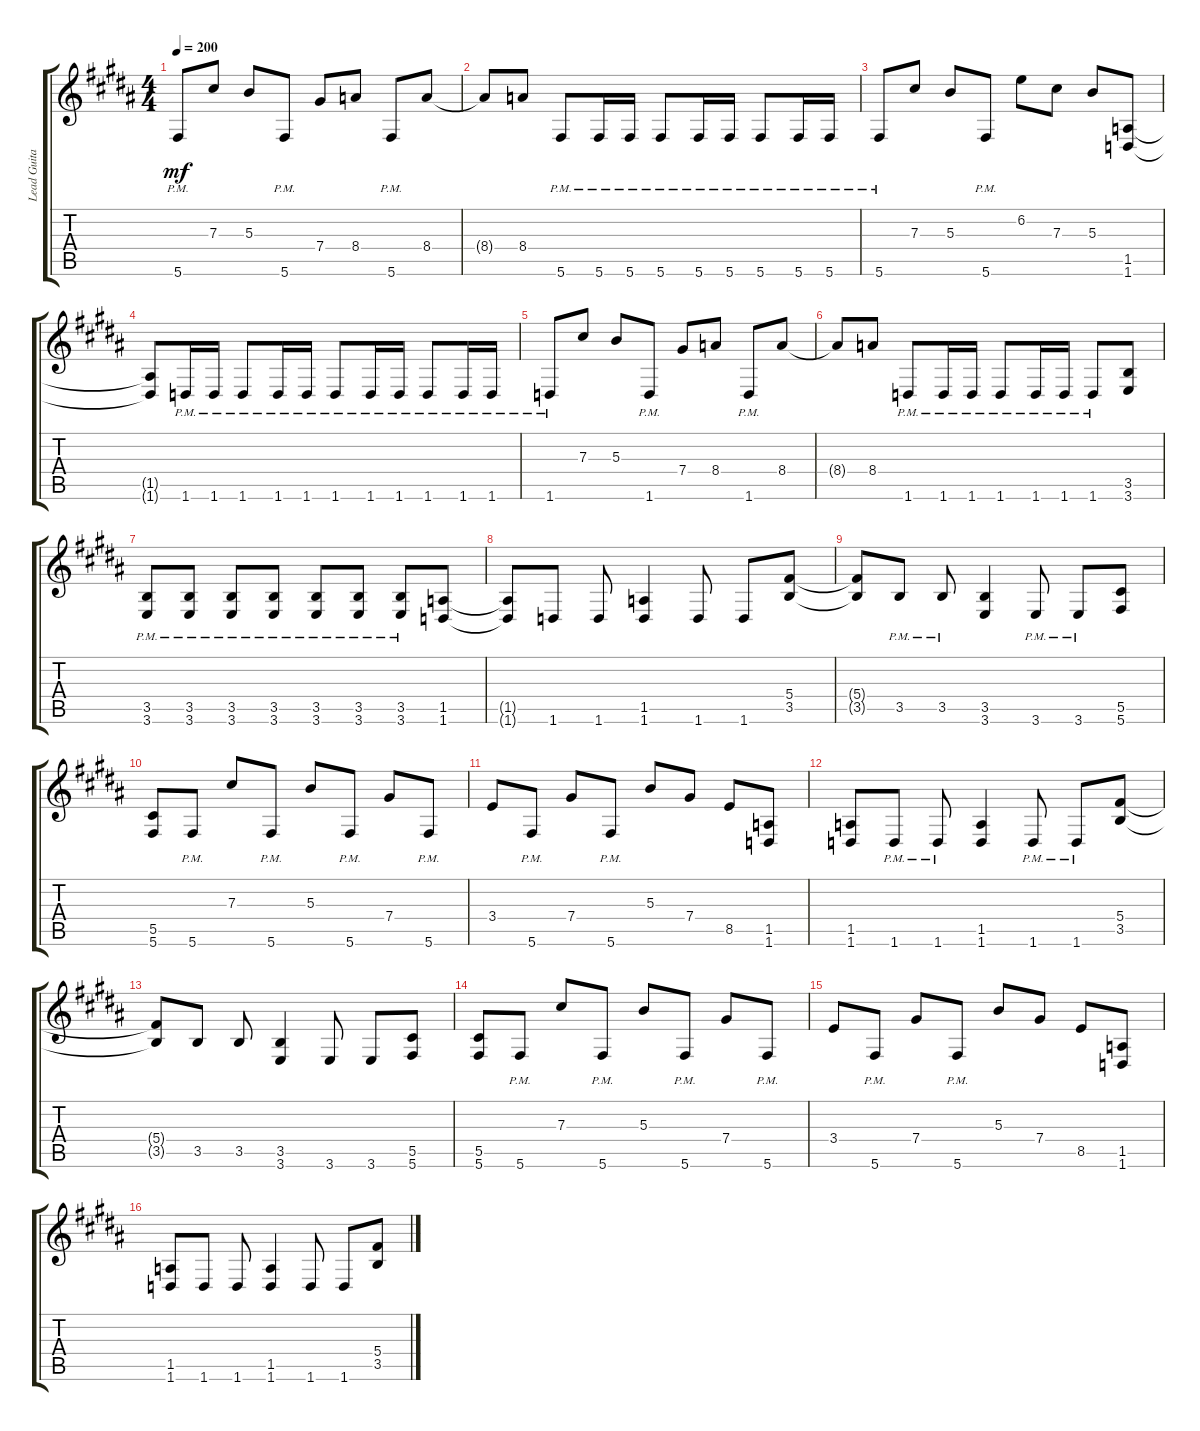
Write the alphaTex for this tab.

\track ("Lead Guitar" "Lead Guita") {instrument electricguitarclean}
\staff {score tabs}
\tuning (Eb4 Bb3 Gb3 Db3 Ab2 Db2) {hide}
\ts (4 4)
\tempo 200
\clef g2
\ks b
5.6{pm}.8{dy mf} 7.3.8 5.3.8 5.6{pm}.8 7.4.8 8.4.8 5.6{pm}.8 8.4.8 |
8.4{t}.8 8.4.8 5.6{pm}.8 5.6{pm}.16 5.6{pm}.16 5.6{pm}.8 5.6{pm}.16 5.6{pm}.16 5.6{pm}.8 5.6{pm}.16 5.6{pm}.16 |
5.6{pm}.8 7.3.8 5.3.8 5.6{pm}.8 6.2.8 7.3.8 5.3.8 (1.5 1.6).8 |
(1.5{t} 1.6{t}).8 1.6{pm}.16 1.6{pm}.16 1.6{pm}.8 1.6{pm}.16 1.6{pm}.16 1.6{pm}.8 1.6{pm}.16 1.6{pm}.16 1.6{pm}.8 1.6{pm}.16 1.6{pm}.16 |
1.6{pm}.8 7.3.8 5.3.8 1.6{pm}.8 7.4.8 8.4.8 1.6{pm}.8 8.4.8 |
8.4{t}.8 8.4.8 1.6{pm}.8 1.6{pm}.16 1.6{pm}.16 1.6{pm}.8 1.6{pm}.16 1.6{pm}.16 1.6{pm}.8 (3.5 3.6).8 |
(3.5{pm} 3.6{pm}).8 (3.5{pm} 3.6{pm}).8 (3.5{pm} 3.6{pm}).8 (3.5{pm} 3.6{pm}).8 (3.5{pm} 3.6{pm}).8 (3.5{pm} 3.6{pm}).8 (3.5{pm} 3.6{pm}).8 (1.5 1.6).8 |
(1.5{t} 1.6{t}).8 1.6.8 1.6.8 (1.5 1.6).4 1.6.8 1.6.8 (5.4 3.5).8 |
(5.4{t} 3.5{t}).8 3.5{pm}.8 3.5{pm}.8 (3.5 3.6).4 3.6{pm}.8 3.6{pm}.8 (5.5 5.6).8 |
(5.5 5.6).8 5.6{pm}.8 7.3.8 5.6{pm}.8 5.3.8 5.6{pm}.8 7.4.8 5.6{pm}.8 |
3.4.8 5.6{pm}.8 7.4.8 5.6{pm}.8 5.3.8 7.4.8 8.5.8 (1.5 1.6).8 |
(1.5 1.6).8 1.6{pm}.8 1.6{pm}.8 (1.5 1.6).4 1.6{pm}.8 1.6{pm}.8 (5.4 3.5).8 |
(5.4{t} 3.5{t}).8 3.5.8 3.5.8 (3.5 3.6).4 3.6.8 3.6.8 (5.5 5.6).8 |
(5.5 5.6).8 5.6{pm}.8 7.3.8 5.6{pm}.8 5.3.8 5.6{pm}.8 7.4.8 5.6{pm}.8 |
3.4.8 5.6{pm}.8 7.4.8 5.6{pm}.8 5.3.8 7.4.8 8.5.8 (1.5 1.6).8 |
(1.5 1.6).8 1.6.8 1.6.8 (1.5 1.6).4 1.6.8 1.6.8 (5.4 3.5).8
